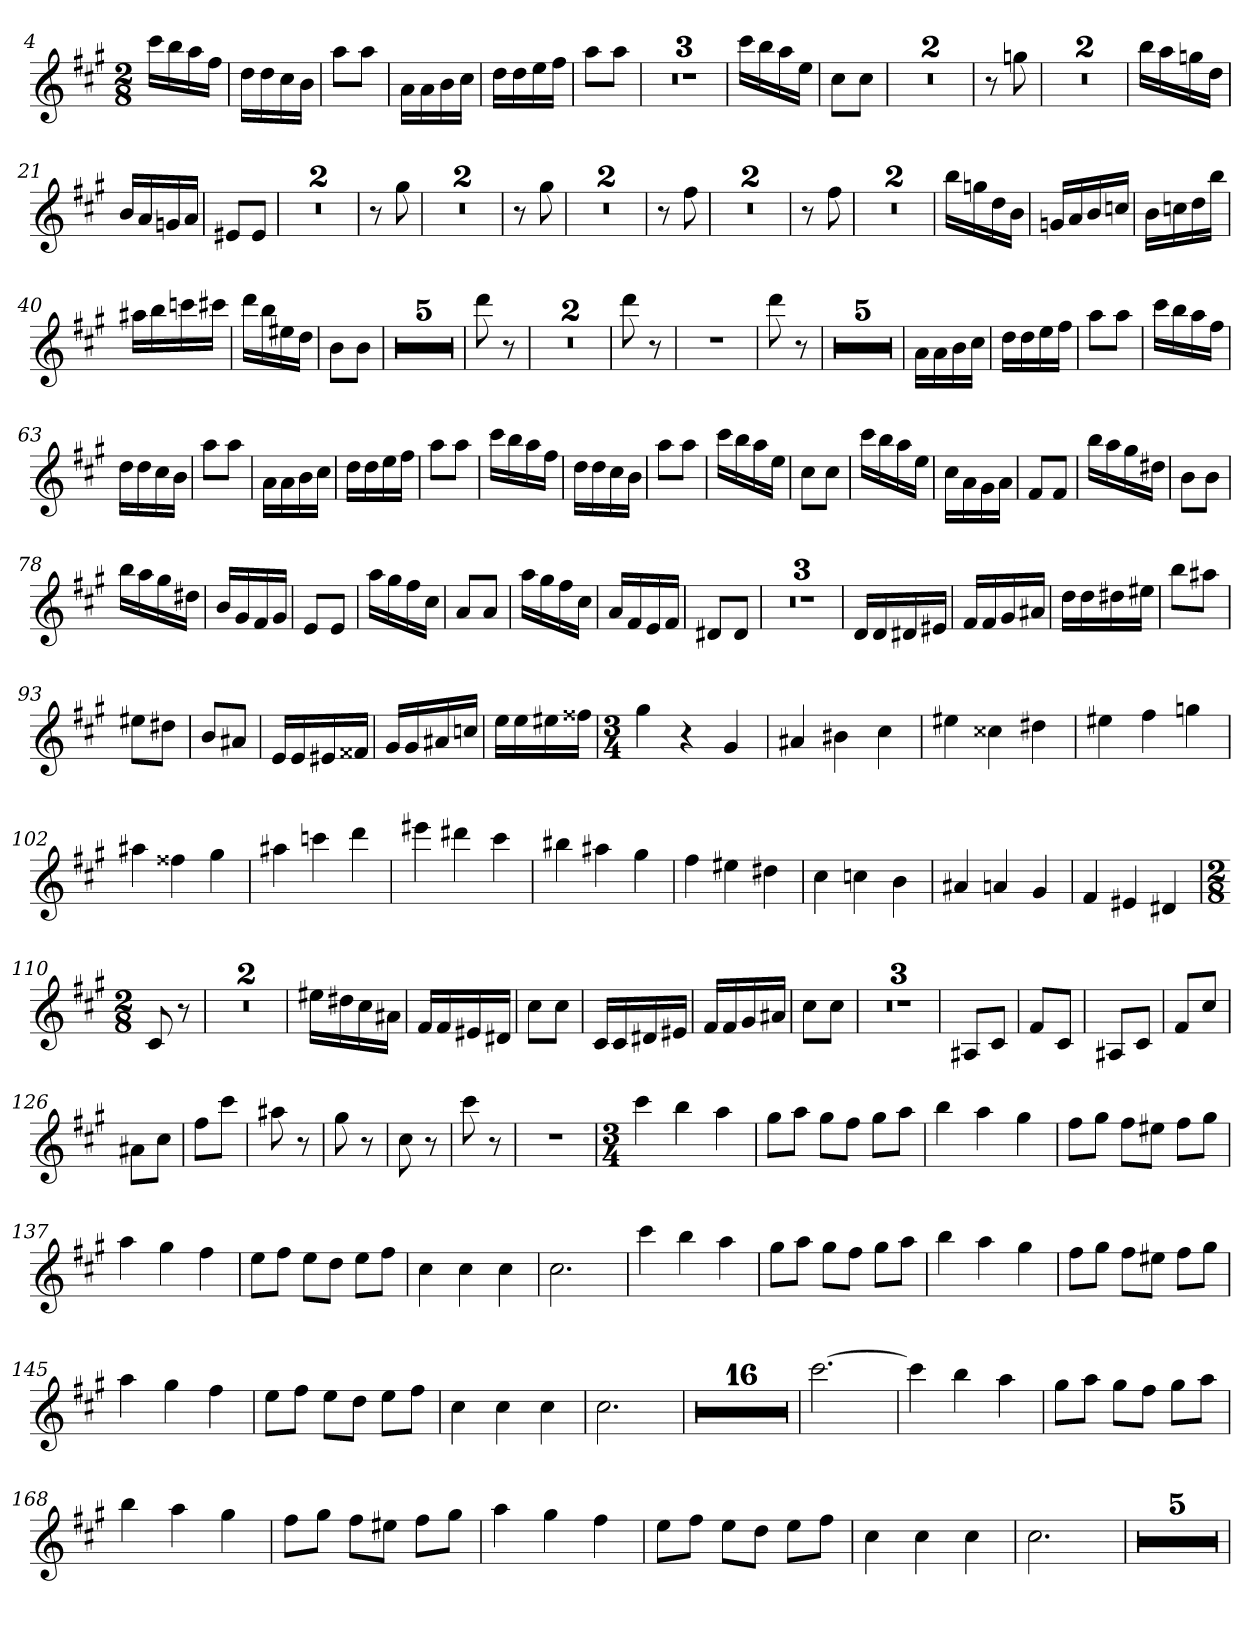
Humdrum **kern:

**kern
*part1
*staff1
*clefG2
*k[f#c#g#]
*A:
*M2/8
=4
16ccc#\LL
16bb\
16aa\
16ff#\JJ
=5
16dd\LL
16dd\
16cc#\
16b\JJ
=6
8aa\L
8aa\J
=7
16a\LL
16a\
16b\
16cc#\JJ
=8
16dd\LL
16dd\
16ee\
16ff#\JJ
=9
8aa\L
8aa\J
=10
4r
=11
4r
=12
4r
=13
16ccc#\LL
16bb\
16aa\
16ee\JJ
=14
8cc#\L
8cc#\J
=15
4r
=16
4r
=17
8r
8ggn
=18
4r
=19
4r
=20
16bb\LL
16aa\
16ggn\
16dd\JJ
=21
16b/LL
16a/
16gn/
16a/JJ
=22
8e#X/L
8e#/J
=23
4r
=24
4r
=25
8r
8gg#
=26
4r
=27
4r
=28
8r
8gg#
=29
4r
=30
4r
=31
8r
8ff#
=32
4r
=33
4r
=34
8r
8ff#
=35
4r
=36
4r
=37
16bb\LL
16ggn\
16dd\
16b\JJ
=38
16gn/LL
16a/
16b/
16ccn/JJ
=39
16b\LL
16ccn\
16dd\
16bb\JJ
=40
16aa#X\LL
16bb\
16cccn\
16ccc#X\JJ
=41
16ddd\LL
16bb\
16ee#X\
16dd\JJ
=42
8b\L
8b\J
=43
4r
=44
4r
=45
4r
=46
4r
=47
4r
=48
8ddd
8r
=49
4r
=50
4r
=51
8ddd
8r
=52
4r
=53
8ddd
8r
=54
4r
=55
4r
=56
4r
=57
4r
=58
4r
=59
16a\LL
16a\
16b\
16cc#\JJ
=60
16dd\LL
16dd\
16ee\
16ff#\JJ
=61
8aa\L
8aa\J
=62
16ccc#\LL
16bb\
16aa\
16ff#\JJ
=63
16dd\LL
16dd\
16cc#\
16b\JJ
=64
8aa\L
8aa\J
=65
16a\LL
16a\
16b\
16cc#\JJ
=66
16dd\LL
16dd\
16ee\
16ff#\JJ
=67
8aa\L
8aa\J
=68
16ccc#\LL
16bb\
16aa\
16ff#\JJ
=69
16dd\LL
16dd\
16cc#\
16b\JJ
=70
8aa\L
8aa\J
=71
16ccc#\LL
16bb\
16aa\
16ee\JJ
=72
8cc#\L
8cc#\J
=73
16ccc#\LL
16bb\
16aa\
16ee\JJ
=74
16cc#\LL
16a\
16g#\
16a\JJ
=75
8f#/L
8f#/J
=76
16bb\LL
16aa\
16gg#\
16dd#X\JJ
=77
8b\L
8b\J
=78
16bb\LL
16aa\
16gg#\
16dd#X\JJ
=79
16b/LL
16g#/
16f#/
16g#/JJ
=80
8e/L
8e/J
=81
16aa\LL
16gg#\
16ff#\
16cc#\JJ
=82
8a/L
8a/J
=83
16aa\LL
16gg#\
16ff#\
16cc#\JJ
=84
16a/LL
16f#/
16e/
16f#/JJ
=85
8d#X/L
8d#/J
=86
4r
=87
4r
=88
4r
=89
16d/LL
16d/
16d#X/
16e#X/JJ
=90
16f#/LL
16f#/
16g#/
16a#X/JJ
=91
16dd\LL
16dd\
16dd#X\
16ee#X\JJ
=92
8bb\L
8aa#X\J
=93
8ee#X\L
8dd#X\J
=94
8b/L
8a#X/J
=95
16e/LL
16e/
16e#X/
16f##X/JJ
=96
16g#/LL
16g#/
16a#X/
16ccn/JJ
=97
16ee\LL
16ee\
16ee#X\
16ff##X\JJ
=98
*M3/4
4gg#
4r
4g#
=99
4a#X
4b#X
4cc#
=100
4ee#X
4cc##X
4dd#X
=101
4ee#X
4ff#
4ggn
=102
4aa#X
4ff##X
4gg#
=103
4aa#X
4cccn
4ddd
=104
4eee#X
4ddd#X
4ccc#
=105
4bb#X
4aa#X
4gg#
=106
4ff#
4ee#X
4dd#X
=107
4cc#
4ccn
4b
=108
4a#X
4an
4g#
=109
4f#
4e#X
4d#X
=110
*M2/8
8c#
8r
=111
4r
=112
4r
=113
16ee#X\LL
16dd#X\
16cc#\
16a#X\JJ
=114
16f#/LL
16f#/
16e#X/
16d#X/JJ
=115
8cc#\L
8cc#\J
=116
16c#/LL
16c#/
16d#X/
16e#X/JJ
=117
16f#/LL
16f#/
16g#/
16a#X/JJ
=118
8cc#\L
8cc#\J
=119
4r
=120
4r
=121
4r
=122
8A#X/L
8c#/J
=123
8f#/L
8c#/J
=124
8A#X/L
8c#/J
=125
8f#/L
8cc#/J
=126
8a#X\L
8cc#\J
=127
8ff#\L
8ccc#\J
=128
8aa#X
8r
=129
8gg#
8r
=130
8cc#
8r
=131
8ccc#
8r
=132
4r
=133
*M3/4
4ccc#
4bb
4aa
=134
8gg#\L
8aa\J
8gg#\L
8ff#\J
8gg#\L
8aa\J
=135
4bb
4aa
4gg#
=136
8ff#\L
8gg#\J
8ff#\L
8ee#X\J
8ff#\L
8gg#\J
=137
4aa
4gg#
4ff#
=138
8ee\L
8ff#\J
8ee\L
8dd\J
8ee\L
8ff#\J
=139
4cc#
4cc#
4cc#
=140
2.cc#
=141
4ccc#
4bb
4aa
=142
8gg#\L
8aa\J
8gg#\L
8ff#\J
8gg#\L
8aa\J
=143
4bb
4aa
4gg#
=144
8ff#\L
8gg#\J
8ff#\L
8ee#X\J
8ff#\L
8gg#\J
=145
4aa
4gg#
4ff#
=146
8ee\L
8ff#\J
8ee\L
8dd\J
8ee\L
8ff#\J
=147
4cc#
4cc#
4cc#
=148
2.cc#
=149
2.r
=150
2.r
=151
2.r
=152
2.r
=153
2.r
=154
2.r
=155
2.r
=156
2.r
=157
2.r
=158
2.r
=159
2.r
=160
2.r
=161
2.r
=162
2.r
=163
2.r
=164
2.r
=165
[2.ccc#
=166
4ccc#]
4bb
4aa
=167
8gg#\L
8aa\J
8gg#\L
8ff#\J
8gg#\L
8aa\J
=168
4bb
4aa
4gg#
=169
8ff#\L
8gg#\J
8ff#\L
8ee#X\J
8ff#\L
8gg#\J
=170
4aa
4gg#
4ff#
=171
8ee\L
8ff#\J
8ee\L
8dd\J
8ee\L
8ff#\J
=172
4cc#
4cc#
4cc#
=173
2.cc#
=174
2.r
=175
2.r
=176
2.r
=177
2.r
=178
2.r
=
*-
